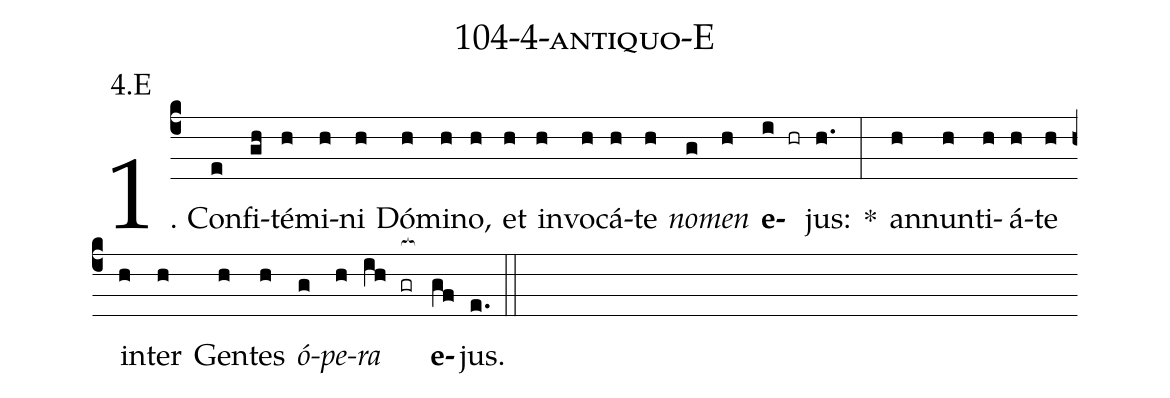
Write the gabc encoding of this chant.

name: 104-4-antiquo-E;
annotation: 4.E;
%%
(c4)1. Con(e)fi(gh)té(h)mi(h)ni(h) Dó(h)mi(h)no,(h) et(h) in(h)vo(h)cá(h)te(h) <i>no</i>(g)<i>men</i>(h) <b>e</b>(i hr)jus:(h.) *(:) an(h)nun(h)ti(h)á(h)te(h) in(h)ter(h) Gen(h)tes(h) <i>ó</i>(g)<i>pe</i>(h)<i>ra</i>(ih gr[ocb:1{]) <b>e</b>(gf[ocb:0}])jus.(e.) (::)
